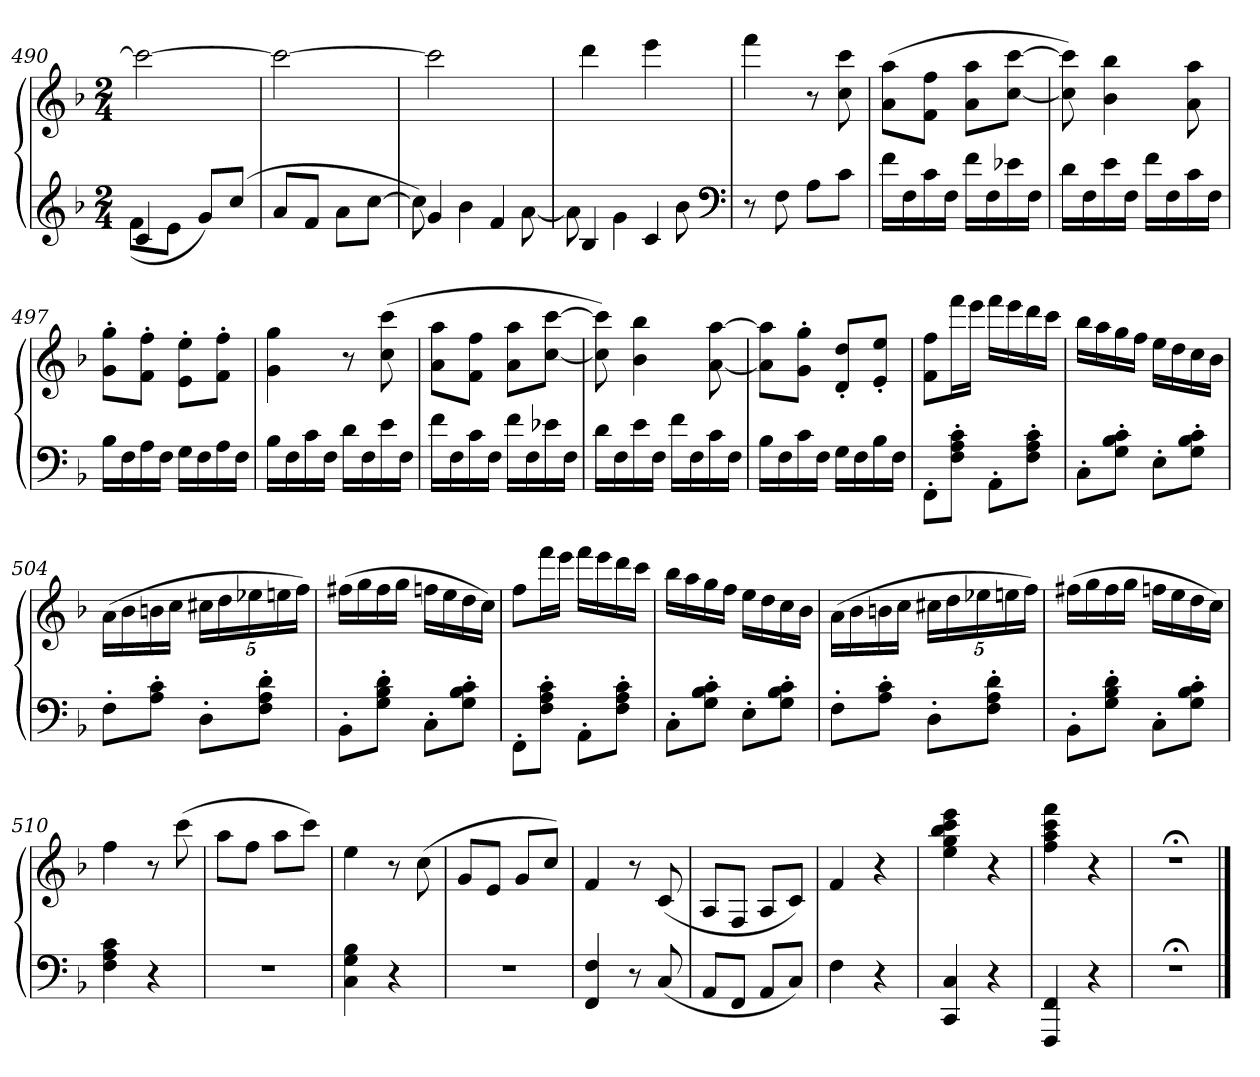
**kern	**kern
*part1	*part1
*staff2	*staff1
*clefG2	*clefG2
*k[b-]	*k[b-]
*F:	*F:
*M2/4	*M2/4
=490	=490
*^	*
4c	(8fL	2ccc_
.	8eJ	.
8gL)	4ryy	.
(8ccJ	.	.
*v	*v	*
=491	=491
8aL	2ccc_
8fJ	.
8aL	.
[8ccJ	.
=492	=492
*^	*
4g	8cc])	2ccc]
.	4b-	.
4f	.	.
.	[8a	.
=493	=493	=493
4B-	8a]	4ddd
.	4g	.
4c	.	4eee
.	8b-	.
*v	*v	*
*clefF4	*
=494	=494
8r	4fff
8F	.
8AL	8r
8cJ	8cc 8ccc
=495	=495
16fLL	(8a 8aaL
16F	.
16c	8f 8ffJ
16FJJ	.
16fLL	8a 8aaL
16F	.
16e-X	[8cc [8cccJ
16FJJ	.
=496	=496
16dLL	8cc] 8ccc])
16F	.
16e	4b- 4bb-
16FJJ	.
16fLL	.
16F	.
16c	8a 8aa
16FJJ	.
=497	=497
16B-LL	8g' 8gg'L
16F	.
16A	8f' 8ff'J
16FJJ	.
16GLL	8e' 8ee'L
16F	.
16A	8f' 8ff'J
16FJJ	.
=498	=498
16B-LL	4g 4gg
16F	.
16c	.
16FJJ	.
16dLL	8r
16F	.
16e	(8cc 8ccc
16FJJ	.
=499	=499
16fLL	8a 8aaL
16F	.
16c	8f 8ffJ
16FJJ	.
16fLL	8a 8aaL
16F	.
16e-X	[8cc [8cccJ
16FJJ	.
=500	=500
16dLL	8cc] 8ccc])
16F	.
16e	4b- 4bb-
16FJJ	.
16fLL	.
16F	.
16c	[8a [8aa
16FJJ	.
=501	=501
16B-LL	8a] 8aa]L
16F	.
16c	8g' 8gg'J
16FJJ	.
16GLL	8d' 8dd'L
16F	.
16B-	8e' 8ee'J
16FJJ	.
=502	=502
8FF'L	8f 8ffL
8F' 8A' 8c'J	16fffL
.	16eeeJJ
8AA'L	16fffLL
.	16eee
8F' 8A' 8c'J	16ddd
.	16cccJJ
=503	=503
8C'L	16bb-LL
.	16aa
8G' 8B-' 8c'J	16gg
.	16ffJJ
8E'L	16eeLL
.	16dd
8G' 8B-' 8c'J	16cc
.	16b-JJ
=504	=504
8F'L	(16aLL
.	16b-
8A' 8c'J	16bn
.	16ccJJ
8D'L	20cc#XLL
.	20dd
.	20ee-X
8F' 8A' 8d'J	.
.	20een
.	20ffJJ)
=505	=505
8BB-'L	(16ff#XLL
.	16gg
8G' 8B-' 8d'J	16ff#
.	16ggJJ
8C'L	16ffnLL
.	16ee
8G' 8B-' 8c'J	16dd
.	16ccJJ)
=506	=506
8FF'L	8ffL
8F' 8A' 8c'J	16fffL
.	16eeeJJ
8AA'L	16fffLL
.	16eee
8F' 8A' 8c'J	16ddd
.	16cccJJ
=507	=507
8C'L	16bb-LL
.	16aa
8G' 8B-' 8c'J	16gg
.	16ffJJ
8E'L	16eeLL
.	16dd
8G' 8B-' 8c'J	16cc
.	16b-JJ
=508	=508
8F'L	(16aLL
.	16b-
8A' 8c'J	16bn
.	16ccJJ
8D'L	20cc#XLL
.	20dd
.	20ee-X
8F' 8A' 8d'J	.
.	20een
.	20ffJJ)
=509	=509
8BB-'L	(16ff#XLL
.	16gg
8G' 8B-' 8d'J	16ff#
.	16ggJJ
8C'L	16ffnLL
.	16ee
8G' 8B-' 8c'J	16dd
.	16ccJJ)
=510	=510
4F 4A 4c	4ff
4r	8r
.	(8ccc
=511	=511
2r	8aaL
.	8ffJ
.	8aaL
.	8cccJ)
=512	=512
4C 4G 4B-	4ee
4r	8r
.	(8cc
=513	=513
2r	8gL
.	8eJ
.	8gL
.	8ccJ)
=514	=514
4FF 4F	4f
8r	8r
(8C	(8c
=515	=515
8AAL	8AL
8FFJ	8FJ
8AAL	8AL
8CJ)	8cJ)
=516	=516
4F	4f
4r	4r
=517	=517
4CC 4C	4ee 4gg 4bb- 4ccc 4eee
4r	4r
=518	=518
4FFF 4FF	4ff 4aa 4ccc 4fff
4r	4r
=519	=519
2r;<	2r;<
==	==
*-	*-
